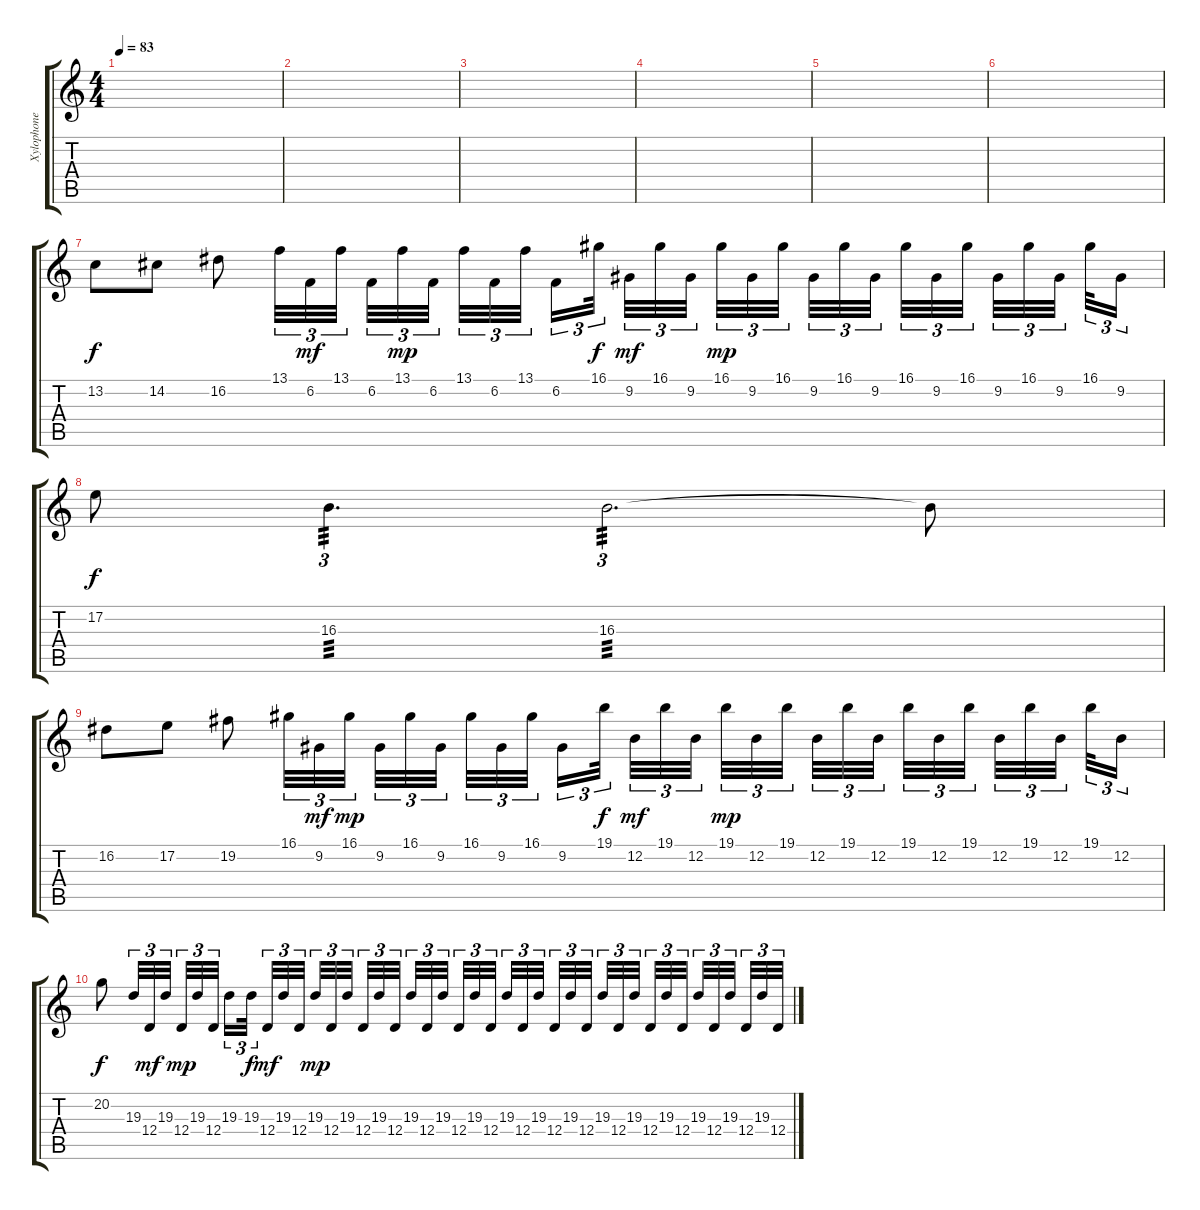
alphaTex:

\track ("Xylophone" "Xylophone") {instrument marimba}
\staff {score tabs}
\tuning (E4 B3 G3 D3 A2 E2) {hide}
\ts (4 4)
\tempo 83
\clef g2
\ks c
|
|
|
|
|
|
13.2.8{volume 10 balance 4} 14.2.8 16.2.8 13.1.32{tu (3 2)} 6.2.32{tu (3 2) dy mf} 13.1.32{tu (3 2)} 6.2.32{tu (3 2)} 13.1.32{tu (3 2) dy mp} 6.2.32{tu (3 2)} 13.1.32{tu (3 2)} 6.2.32{tu (3 2)} 13.1.32{tu (3 2)} 6.2.16{tu (3 2)} 16.1.32{tu (3 2) dy f} 9.2.32{tu (3 2) dy mf} 16.1.32{tu (3 2)} 9.2.32{tu (3 2)} 16.1.32{tu (3 2) dy mp} 9.2.32{tu (3 2)} 16.1.32{tu (3 2)} 9.2.32{tu (3 2)} 16.1.32{tu (3 2)} 9.2.32{tu (3 2)} 16.1.32{tu (3 2)} 9.2.32{tu (3 2)} 16.1.32{tu (3 2)} 9.2.32{tu (3 2)} 16.1.32{tu (3 2)} 9.2.32{tu (3 2)} 16.1.32{tu (3 2)} 9.2.16{tu (3 2)} |
17.2.8{dy f} 16.3.4{d tu (3 2) tp 3} 16.3.2{d tu (3 2) tp 3} 16.3{t}.8 |
16.2.8{balance 9} 17.2.8 19.2.8 16.1.32{tu (3 2)} 9.2.32{tu (3 2) dy mf} 16.1.32{tu (3 2) dy mp} 9.2.32{tu (3 2)} 16.1.32{tu (3 2)} 9.2.32{tu (3 2)} 16.1.32{tu (3 2)} 9.2.32{tu (3 2)} 16.1.32{tu (3 2)} 9.2.16{tu (3 2)} 19.1.32{tu (3 2) dy f} 12.2.32{tu (3 2) dy mf} 19.1.32{tu (3 2)} 12.2.32{tu (3 2)} 19.1.32{tu (3 2) dy mp} 12.2.32{tu (3 2)} 19.1.32{tu (3 2)} 12.2.32{tu (3 2)} 19.1.32{tu (3 2)} 12.2.32{tu (3 2)} 19.1.32{tu (3 2)} 12.2.32{tu (3 2)} 19.1.32{tu (3 2)} 12.2.32{tu (3 2)} 19.1.32{tu (3 2)} 12.2.32{tu (3 2)} 19.1.32{tu (3 2)} 12.2.16{tu (3 2)} |
20.2.8{dy f} 19.3.32{tu (3 2)} 12.4.32{tu (3 2) dy mf} 19.3.32{tu (3 2)} 12.4.32{tu (3 2) dy mp} 19.3.32{tu (3 2)} 12.4.32{tu (3 2)} 19.3.16{tu (3 2)} 19.3.32{tu (3 2) dy f} 12.4.32{tu (3 2) dy mf} 19.3.32{tu (3 2)} 12.4.32{tu (3 2)} 19.3.32{tu (3 2) dy mp} 12.4.32{tu (3 2)} 19.3.32{tu (3 2)} 12.4.32{tu (3 2)} 19.3.32{tu (3 2)} 12.4.32{tu (3 2)} 19.3.32{tu (3 2)} 12.4.32{tu (3 2)} 19.3.32{tu (3 2)} 12.4.32{tu (3 2)} 19.3.32{tu (3 2)} 12.4.32{tu (3 2)} 19.3.32{tu (3 2)} 12.4.32{tu (3 2)} 19.3.32{tu (3 2)} 12.4.32{tu (3 2)} 19.3.32{tu (3 2)} 12.4.32{tu (3 2)} 19.3.32{tu (3 2)} 12.4.32{tu (3 2)} 19.3.32{tu (3 2)} 12.4.32{tu (3 2)} 19.3.32{tu (3 2)} 12.4.32{tu (3 2)} 19.3.32{tu (3 2)} 12.4.32{tu (3 2)} 19.3.32{tu (3 2)} 12.4.32{tu (3 2)} 19.3.32{tu (3 2)} 12.4.32{tu (3 2)}
